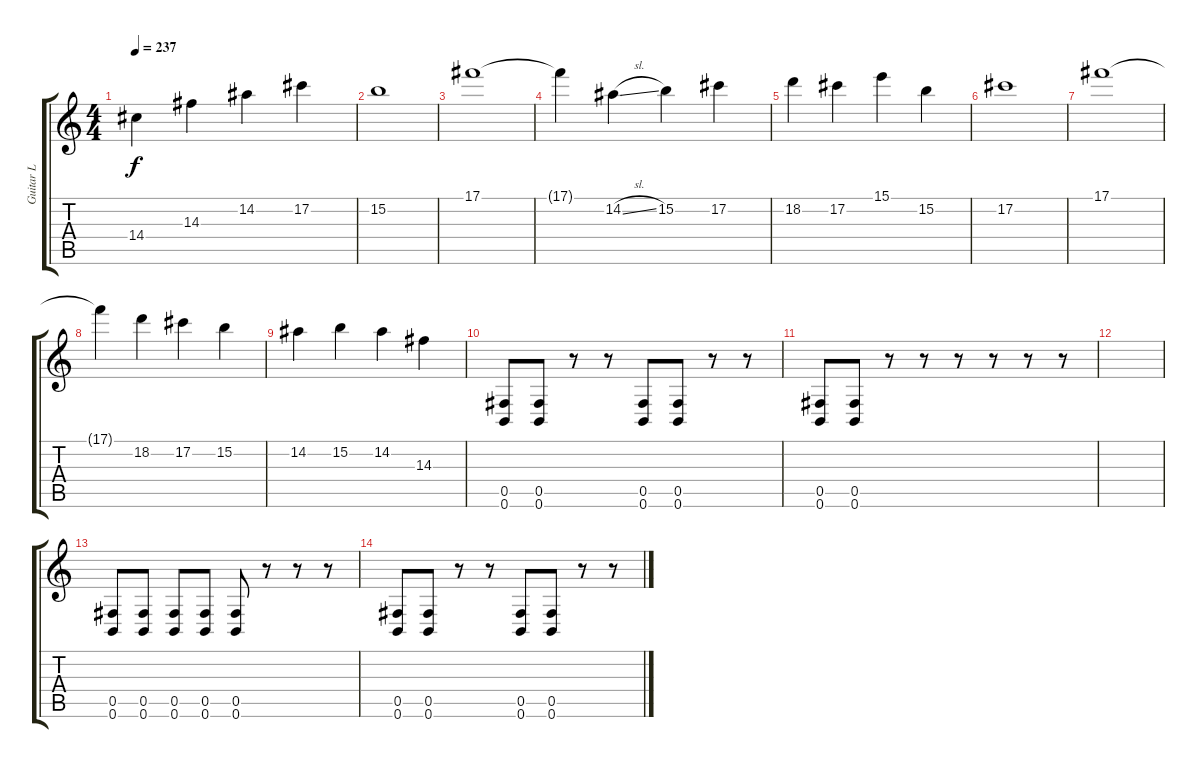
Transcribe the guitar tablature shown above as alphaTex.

\track ("Guitar L" "Guitar L") {instrument distortionguitar}
\staff {score tabs}
\tuning (Db4 Ab3 E3 B2 Gb2 B1) {hide}
\ts (4 4)
\tempo 237
\clef g2
\ks c
14.4.4{dy f} 14.3.4 14.2.4 17.2.4 |
15.2.1 |
17.1.1 |
17.1{t}.4 14.2{sl}.4 15.2.4 17.2.4 |
18.2.4 17.2.4 15.1.4 15.2.4 |
17.2.1 |
17.1.1 |
17.1{t}.4 18.2.4 17.2.4 15.2.4 |
14.2.4 15.2.4 14.2.4 14.3.4 |
(0.5 0.6).8{instrument distortionguitar} (0.5 0.6).8 r.8 r.8 (0.5 0.6).8 (0.5 0.6).8 r.8 r.8 |
(0.5 0.6).8 (0.5 0.6).8 r.8 r.8 r.8 r.8 r.8 r.8 |
|
(0.5 0.6).8 (0.5 0.6).8 (0.5 0.6).8 (0.5 0.6).8 (0.5 0.6).8 r.8 r.8 r.8 |
(0.5 0.6).8 (0.5 0.6).8 r.8 r.8 (0.5 0.6).8 (0.5 0.6).8 r.8 r.8
